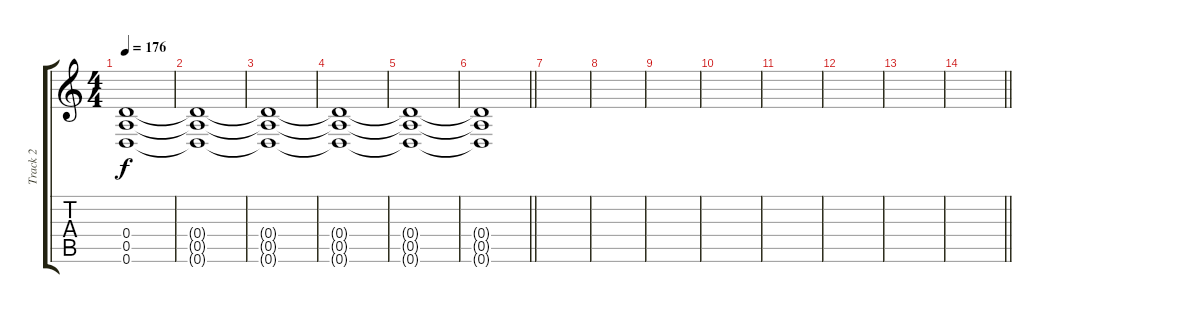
\track ("Track 2" "Track 2") {instrument distortionguitar}
\staff {score tabs}
\tuning (E4 B3 G3 D3 A2 D2) {hide}
\ts (4 4)
\tempo 176
\clef g2
\ks c
(0.4{t} 0.5{t} 0.6{t}).1{dy f} |
(0.4{t} 0.5{t} 0.6{t}).1 |
(0.4{t} 0.5{t} 0.6{t}).1 |
(0.4{t} 0.5{t} 0.6{t}).1 |
(0.4{t} 0.5{t} 0.6{t}).1 |
\barLineRight lightlight
(0.4{t} 0.5{t} 0.6{t}).1 |
|
|
|
|
|
|
|
\barLineRight lightlight
